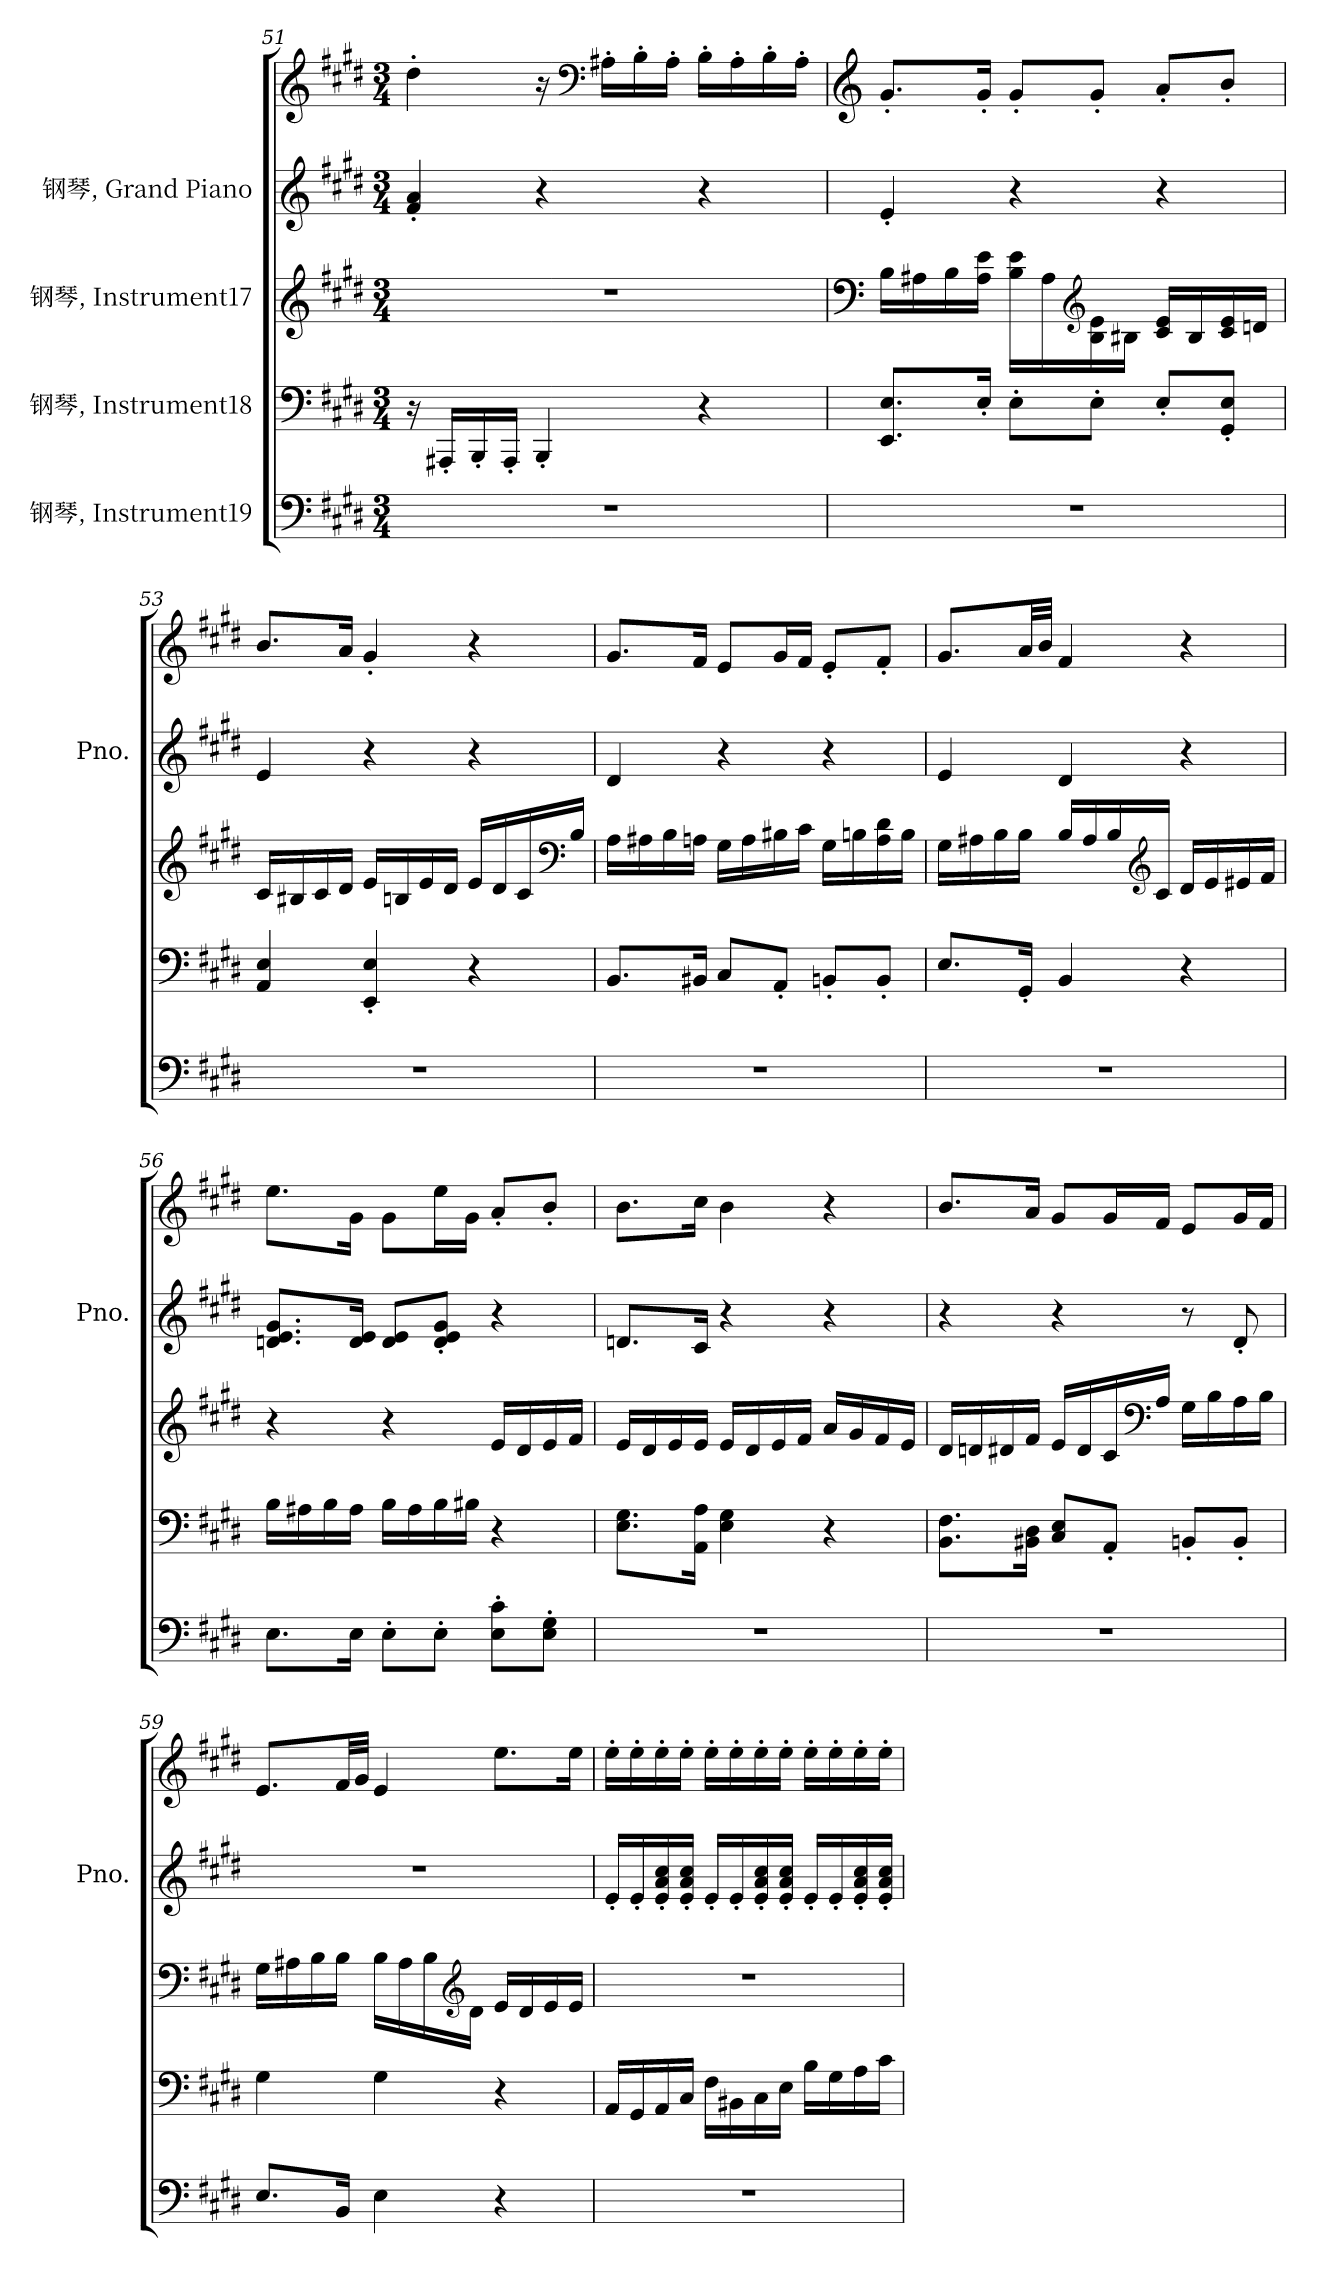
**kern	**kern	**kern	**kern	**kern
*part4	*part3	*part2	*part1	*part1
*staff5	*staff4	*staff3	*staff2	*staff1
*I"钢琴, Instrument19	*I"钢琴, Instrument18	*I"钢琴, Instrument17	*I"钢琴, Grand Piano	*
*	*	*	*I'Pno.	*
*clefF4	*clefF4	*clefG2	*clefG2	*clefG2
*k[f#c#g#d#]	*k[f#c#g#d#]	*k[f#c#g#d#]	*k[f#c#g#d#]	*k[f#c#g#d#]
*M3/4	*M3/4	*M3/4	*M3/4	*M3/4
*MM54	*MM54	*MM54	*MM54	*MM54
=51	=51	=51	=51	=51
2.r	16r	2.r	4f#/' 4a/'	4dd#'\
.	16AAA#X'/LL	.	.	.
.	16BBB'/	.	.	.
.	16AAA#'/JJ	.	.	.
*	*	*	*	*MM47
.	4BBB'/	.	4r	16r
*	*	*	*	*clefF4
.	.	.	.	16A#X'\LL
*	*	*	*	*MM44
.	.	.	.	16B'\
.	.	.	.	16A#'\JJ
*	*	*	*	*MM41
.	4r	.	4r	16B'\LL
.	.	.	.	16A#'\
*	*	*	*	*MM38
.	.	.	.	16B'\
.	.	.	.	16A#'\JJ
!!LO:LB:g=z
=52	=52	=52	=52	=52
*	*	*clefF4	*	*clefG2
*	*	*	*	*MM56
2.r	8.EE/ 8.E/L	16B\LL	4e'/	8.g#'/L
.	.	16A#X\	.	.
.	.	16B\	.	.
.	16E'/Jk	16A#\ 16e\JJ	.	16g#'/Jk
.	8E'\L	16B\ 16e\LL	4r	8g#'/L
.	.	16A#\	.	.
*	*	*clefG2	*	*
.	8E'\J	16B\ 16e\	.	8g#'/J
.	.	16B#X\JJ	.	.
.	8E'/L	16c#/ 16e/LL	4r	8a'/L
.	.	16B#/	.	.
.	8GG#/' 8E/'J	16c#/ 16e/	.	8b'/J
.	.	16dn/JJ	.	.
=53	=53	=53	=53	=53
2.r	4AA/ 4E/	16c#/LL	4e/	8.b/L
.	.	16B#X/	.	.
.	.	16c#/	.	.
.	.	16d#/JJ	.	16a/Jk
.	4EE/' 4E/'	16e/LL	4r	4g#'/
.	.	16Bn/	.	.
.	.	16e/	.	.
.	.	16d#/JJ	.	.
.	4r	16e/LL	4r	4r
.	.	16d#/	.	.
.	.	16c#/	.	.
*	*	*clefF4	*	*
.	.	16B/JJ	.	.
!!LO:PB:g=z
=54	=54	=54	=54	=54
2.r	8.BB/L	16A\LL	4d#/	8.g#/L
.	.	16A#X\	.	.
.	.	16B\	.	.
.	16BB#X/Jk	16An\JJ	.	16f#/Jk
.	8C#/L	16G#\LL	4r	8e/L
.	.	16A\	.	.
.	8AA'/J	16B#X\	.	16g#/L
.	.	16c#\JJ	.	16f#/JJ
.	8BBn'/L	16G#\LL	4r	8e'/L
.	.	16Bn\	.	.
.	8BB'/J	16A\ 16d#\	.	8f#'/J
.	.	16B\JJ	.	.
=55	=55	=55	=55	=55
2.r	8.E/L	16G#\LL	4e/	8.g#/L
.	.	16A#X\	.	.
.	.	16B\	.	.
.	16GG#'/Jk	16B\JJ	.	32a/LL
.	.	.	.	32b/JJJ
.	4BB/	16B/LL	4d#/	4f#/
.	.	16A#/	.	.
.	.	16B/	.	.
*	*	*clefG2	*	*
.	.	16c#/JJ	.	.
.	4r	16d#/LL	4r	4r
.	.	16e/	.	.
.	.	16e#X/	.	.
.	.	16f#/JJ	.	.
!!LO:LB:g=z
=56	=56	=56	=56	=56
8.E\L	16B\LL	4r	8.dn/ 8.e/ 8.g#/L	8.ee\L
.	16A#X\	.	.	.
.	16B\	.	.	.
16E\Jk	16A#\JJ	.	16d/ 16e/Jk	16g#\Jk
8E'\L	16B\LL	4r	8d/ 8e/L	8g#\L
.	16A#\	.	.	.
8E'\J	16B\	.	8d/' 8e/' 8g#/'J	16ee\L
.	16B#X\JJ	.	.	16g#\JJ
8E\' 8c#\'L	4r	16e/LL	4r	8a'/L
.	.	16d#/	.	.
8E\' 8G#\'J	.	16e/	.	8b'/J
.	.	16f#/JJ	.	.
=57	=57	=57	=57	=57
2.r	8.E\ 8.G#\L	16e/LL	8.dn/L	8.b\L
.	.	16d#/	.	.
.	.	16e/	.	.
.	16AA\ 16A\Jk	16e/JJ	16c#/Jk	16cc#\Jk
.	4E\ 4G#\	16e/LL	4r	4b\
.	.	16d#/	.	.
.	.	16e/	.	.
.	.	16f#/JJ	.	.
.	4r	16a/LL	4r	4r
.	.	16g#/	.	.
.	.	16f#/	.	.
.	.	16e/JJ	.	.
!!LO:PB:g=z
=58	=58	=58	=58	=58
2.r	8.BB\ 8.F#\L	16d#/LL	4r	8.b/L
.	.	16dn/	.	.
.	.	16d#X/	.	.
.	16BB#X\ 16D#\Jk	16f#/JJ	.	16a/Jk
.	8C#/ 8E/L	16e/LL	4r	8g#/L
.	.	16d#/	.	.
.	8AA'/J	16c#/	.	16g#/L
*	*	*clefF4	*	*
.	.	16A/JJ	.	16f#/JJ
.	8BBn'/L	16G#\LL	8r	8e/L
.	.	16B\	.	.
.	8BB'/J	16A\	8d#'/	16g#/L
.	.	16B\JJ	.	16f#/JJ
=59	=59	=59	=59	=59
8.E/L	4G#\	16G#\LL	2.r	8.e/L
.	.	16A#X\	.	.
.	.	16B\	.	.
16BB/Jk	.	16B\JJ	.	32f#/LL
.	.	.	.	32g#/JJJ
4E\	4G#\	16B\LL	.	4e/
.	.	16A#\	.	.
.	.	16B\	.	.
*	*	*clefG2	*	*
.	.	16d#\JJ	.	.
4r	4r	16e/LL	.	8.ee\L
.	.	16d#/	.	.
.	.	16e/	.	.
.	.	16e/JJ	.	16ee\Jk
!!LO:LB:g=z
=60	=60	=60	=60	=60
2.r	16AA/LL	2.r	16e'/LL	16ee'\LL
.	16GG#/	.	16e'/	16ee'\
.	16AA/	.	16e/' 16a/' 16cc#/'	16ee'\
.	16C#/JJ	.	16e/' 16a/' 16cc#/'JJ	16ee'\JJ
.	16F#\LL	.	16e'/LL	16ee'\LL
.	16BB#X\	.	16e'/	16ee'\
.	16C#\	.	16e/' 16a/' 16cc#/'	16ee'\
.	16E\JJ	.	16e/' 16a/' 16cc#/'JJ	16ee'\JJ
.	16B\LL	.	16e'/LL	16ee'\LL
.	16G#\	.	16e'/	16ee'\
.	16A\	.	16e/' 16a/' 16cc#/'	16ee'\
.	16c#\JJ	.	16e/' 16a/' 16cc#/'JJ	16ee'\JJ
=	=	=	=	=
*-	*-	*-	*-	*-
